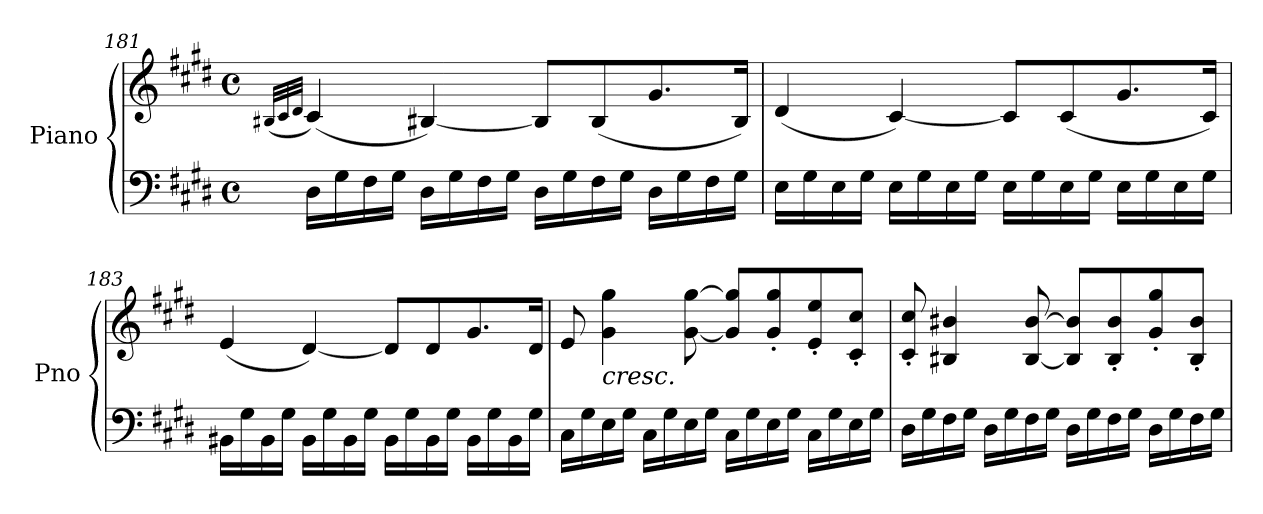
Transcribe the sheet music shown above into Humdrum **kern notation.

**kern	**kern
*part1	*part1
*staff2	*staff1
*I"Piano	*
*I'Pno	*
*clefF4	*clefG2
*k[f#c#g#d#]	*k[f#c#g#d#]
*M4/4	*M4/4
*met(c)	*met(c)
=181	=181
.	(<32qB#X/LLL
.	32qc#/
.	32qd#/JJJ
16D#\LL	(<4c#/)
16G#\	.
16F#\	.
16G#\JJ	.
16D#\LL	[4B#/)
16G#\	.
16F#\	.
16G#\JJ	.
16D#\LL	8B#/L]
16G#\	.
16F#\	(<8B#/
16G#\JJ	.
16D#\LL	8.g#/
16G#\	.
16F#\	.
16G#\JJ	16B#/Jk)
=182	=182
16E\LL	(<4d#/
16G#\	.
16E\	.
16G#\JJ	.
16E\LL	[4c#/)
16G#\	.
16E\	.
16G#\JJ	.
16E\LL	8c#/L]
16G#\	.
16E\	(<8c#/
16G#\JJ	.
16E\LL	8.g#/
16G#\	.
16E\	.
16G#\JJ	16c#/Jk)
=183	=183
16BB#X\LL	(<4e/
16G#\	.
16BB#\	.
16G#\JJ	.
16BB#\LL	[4d#/)
16G#\	.
16BB#\	.
16G#\JJ	.
16BB#\LL	8d#/L]
16G#\	.
16BB#\	8d#/
16G#\JJ	.
16BB#\LL	8.g#/
16G#\	.
16BB#\	.
16G#\JJ	16d#/Jk
=184	=184
16C#\LL	8e/
16G#\	.
!	!LO:TX:b:i:t=cresc.
16E\	4g#\ 4gg#\
16G#\JJ	.
16C#\LL	.
16G#\	.
16E\	[8g#\ [8gg#\
16G#\JJ	.
16C#\LL	8g#/] 8gg#/]L
16G#\	.
16E\	8g#/' 8gg#/'
16G#\JJ	.
16C#\LL	8e/' 8ee/'
16G#\	.
16E\	8c#/' 8cc#/'J
16G#\JJ	.
=185	=185
16D#\LL	8c#/' 8cc#/'
16G#\	.
16F#\	4B#X/ 4b#X/
16G#\JJ	.
16D#\LL	.
16G#\	.
16F#\	[8B#/ [8b#/
16G#\JJ	.
16D#\LL	8B#/] 8b#/]L
16G#\	.
16F#\	8B#/' 8b#/'
16G#\JJ	.
16D#\LL	8g#/' 8gg#/'
16G#\	.
16F#\	8B#/' 8b#/'J
16G#\JJ	.
=	=
*-	*-
